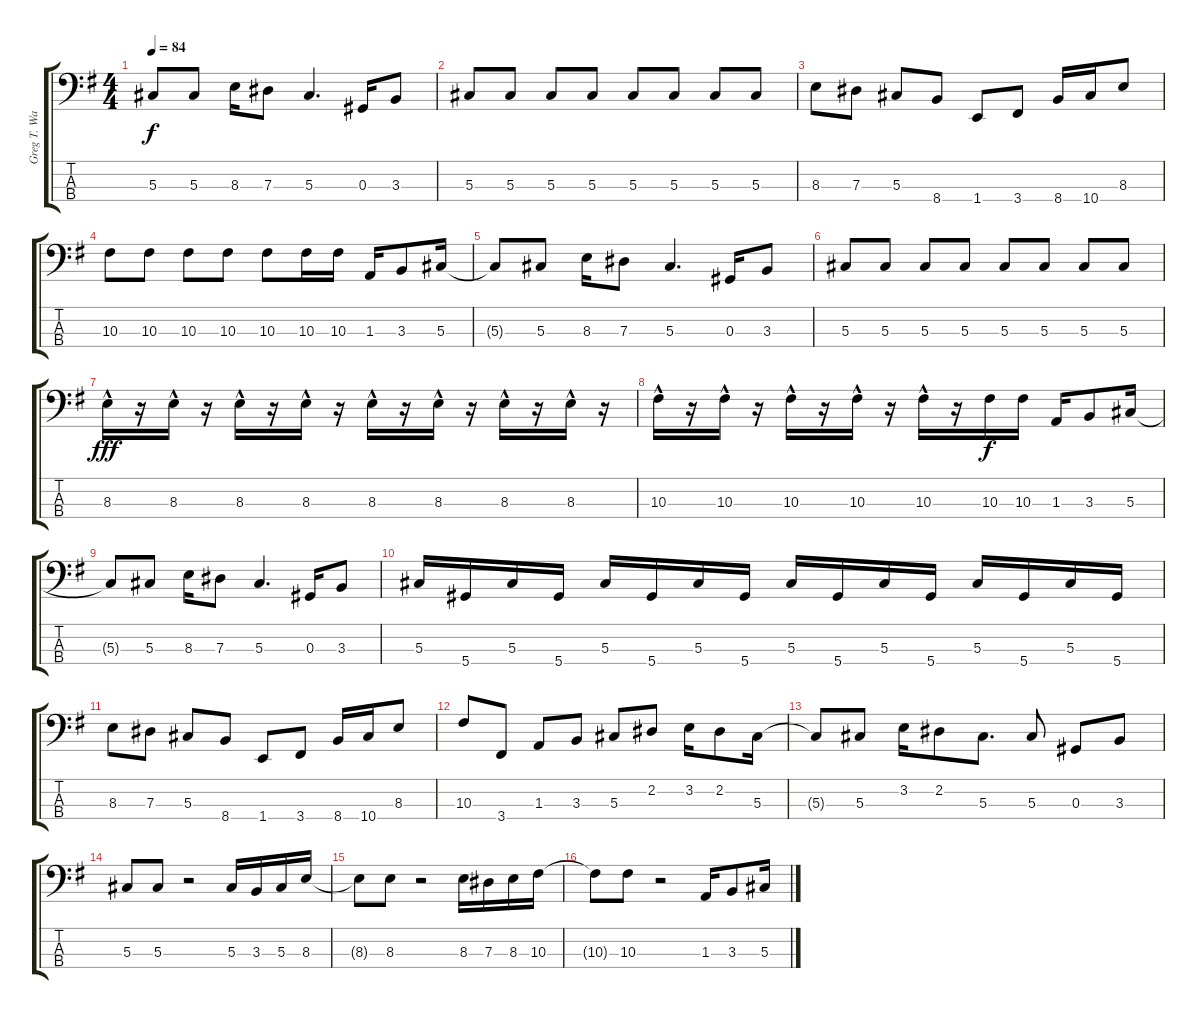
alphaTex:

\track ("Greg T. Walker Bass" "Greg T. Wa") {instrument electricbassfinger}
\staff {score tabs}
\tuning (Gb2 Db2 Ab1 Eb1) {hide}
\ts (4 4)
\tempo 84
\clef f4
\ks g
5.3{t}.8{dy f} 5.3.8 8.3.16 7.3.8 5.3.4{d} 0.3.16 3.3.8 |
5.3.8 5.3.8 5.3.8 5.3.8 5.3.8 5.3.8 5.3.8 5.3.8 |
8.3.8 7.3.8 5.3.8 8.4.8 1.4.8 3.4.8 8.4.16 10.4.16 8.3.8 |
10.3.8 10.3.8 10.3.8 10.3.8 10.3.8 10.3.16 10.3.16 1.3.16 3.3.8 5.3.16 |
5.3{t}.8 5.3.8 8.3.16 7.3.8 5.3.4{d} 0.3.16 3.3.8 |
5.3.8 5.3.8 5.3.8 5.3.8 5.3.8 5.3.8 5.3.8 5.3.8 |
8.3{hac}.16{dy fff} r.16 8.3{hac}.16 r.16 8.3{hac}.16 r.16 8.3{hac}.16 r.16 8.3{hac}.16 r.16 8.3{hac}.16 r.16 8.3{hac}.16 r.16 8.3{hac}.16 r.16 |
10.3{hac}.16 r.16 10.3{hac}.16 r.16 10.3{hac}.16 r.16 10.3{hac}.16 r.16 10.3{hac}.16 r.16 10.3.16{dy f} 10.3.16 1.3.16 3.3.8 5.3.16 |
5.3{t}.8 5.3.8 8.3.16 7.3.8 5.3.4{d} 0.3.16 3.3.8 |
5.3.16 5.4.16 5.3.16 5.4.16 5.3.16 5.4.16 5.3.16 5.4.16 5.3.16 5.4.16 5.3.16 5.4.16 5.3.16 5.4.16 5.3.16 5.4.16 |
8.3.8 7.3.8 5.3.8 8.4.8 1.4.8 3.4.8 8.4.16 10.4.16 8.3.8 |
10.3.8 3.4.8 1.3.8 3.3.8 5.3.8 2.2.8 3.2.16 2.2.8 5.3.16 |
5.3{t}.8 5.3.8 3.2.16 2.2.8 5.3.8{d} 5.3.8 0.3.8 3.3.8 |
5.3.8 5.3.8 r.2 5.3.16 3.3.16 5.3.16 8.3.16 |
8.3{t}.8 8.3.8 r.2 8.3.16 7.3.16 8.3.16 10.3.16 |
10.3{t}.8 10.3.8 r.2 1.3.16 3.3.8 5.3.16
